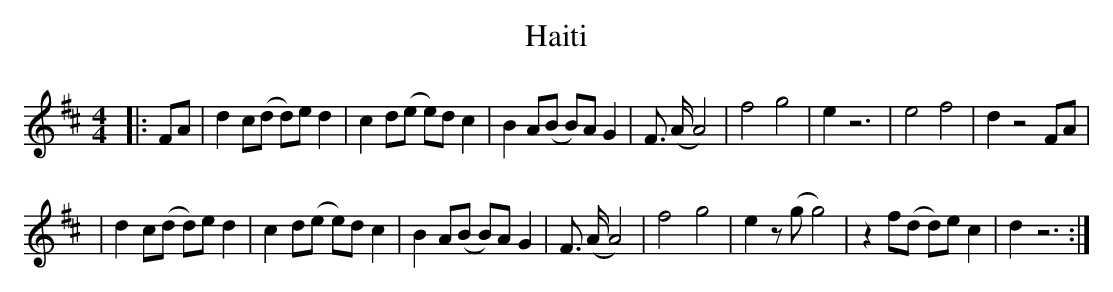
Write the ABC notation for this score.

X:1
T:Haiti
M:4/4
L:1/8
K:D
|: FA | d2 c(d d)e d2  | c2 d(e e)d c2 | B2 A(B B)A G2 | F3/ (A/ A4) | f4 g4 | e2 z6 | e4 f4 | d2 z4 FA |
| d2 c(d d)e d2  | c2 d(e e)d c2 | B2 A(B B)A G2 | F3/ (A/ A4) | f4 g4 | e2z(g g4) | z2 f(d d)e c2 | d2 z6 :|
